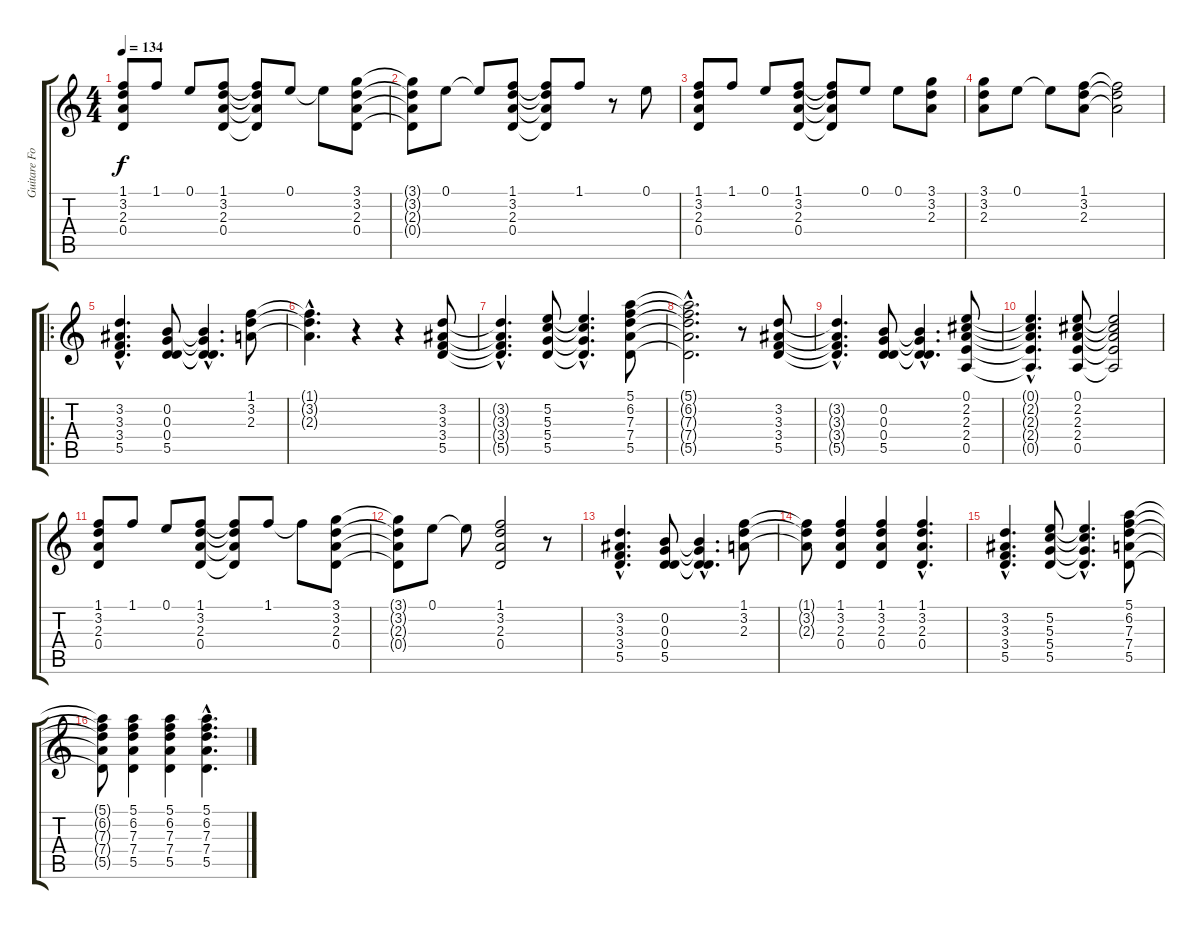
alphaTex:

\track ("Guitare Folk" "Guitare Fo") {instrument acousticguitarsteel}
\staff {score tabs}
\tuning (E4 B3 G3 D3 A2 E2) {hide}
\ts (4 4)
\tempo 134
\clef g2
\ks c
(1.1 3.2 2.3 0.4).8{dy f instrument acousticguitarsteel} 1.1.8 0.1.8 (1.1 3.2 2.3 0.4).8 (1.1{t} 3.2{t} 2.3{t} 0.4{t}).8 0.1.8 0.1{t}.8 (3.1 3.2 2.3 0.4).8 |
(3.1{t} 3.2{t} 2.3{t} 0.4{t}).8 0.1.8 0.1{t}.8 (1.1 3.2 2.3 0.4).8 (1.1{t} 3.2{t} 2.3{t} 0.4{t}).8 1.1.8 r.8 0.1.8 |
(1.1 3.2 2.3 0.4).8 1.1.8 0.1.8 (1.1 3.2 2.3 0.4).8 (1.1{t} 3.2{t} 2.3{t} 0.4{t}).8 0.1.8 0.1.8 (3.1 3.2 2.3).8 |
(3.1 3.2 2.3).8 0.1.8 0.1{t}.8 (1.1 3.2 2.3).8 (1.1{t} 3.2{t} 2.3{t}).2 |
\ro
(3.2{hac} 3.3{hac} 3.4{hac} 5.5{hac}).4{d} (0.2 0.3 0.4 5.5).8 (0.2{hac t} 0.3{hac t} 0.4{hac t} 5.5{hac t}).4{d} (1.1 3.2 2.3).8 |
(1.1{hac t} 3.2{hac t} 2.3{hac t}).4{d} r.4 r.4 (3.2 3.3 3.4 5.5).8 |
(3.2{hac t} 3.3{hac t} 3.4{hac t} 5.5{hac t}).4{d} (5.2 5.3 5.4 5.5).8 (5.2{hac t} 5.3{hac t} 5.4{hac t} 5.5{hac t}).4{d} (5.1 6.2 7.3 7.4 5.5).8 |
(5.1{hac t} 6.2{hac t} 7.3{hac t} 7.4{hac t} 5.5{hac t}).2{d} r.8 (3.2 3.3 3.4 5.5).8 |
(3.2{hac t} 3.3{hac t} 3.4{hac t} 5.5{hac t}).4{d} (0.2 0.3 0.4 5.5).8 (0.2{hac t} 0.3{hac t} 0.4{hac t} 5.5{hac t}).4{d} (0.1 2.2 2.3 2.4 0.5).8 |
(0.1{hac t} 2.2{hac t} 2.3{hac t} 2.4{hac t} 0.5{hac t}).4{d} (0.1 2.2 2.3 2.4 0.5).8 (0.1{t} 2.2{t} 2.3{t} 2.4{t} 0.5{t}).2 |
(1.1 3.2 2.3 0.4).8 1.1.8 0.1.8 (1.1 3.2 2.3 0.4).8 (1.1{t} 3.2{t} 2.3{t} 0.4{t}).8 1.1.8 1.1{t}.8 (3.1 3.2 2.3 0.4).8 |
(3.1{t} 3.2{t} 2.3{t} 0.4{t}).8 0.1.8 0.1{t}.8 (1.1 3.2 2.3 0.4).2 r.8 |
(3.2{hac} 3.3{hac} 3.4{hac} 5.5{hac}).4{d} (0.2 0.3 0.4 5.5).8 (0.2{hac t} 0.3{hac t} 0.4{hac t} 5.5{hac t}).4{d} (1.1 3.2 2.3).8 |
(1.1{t} 3.2{t} 2.3{t}).8 (1.1 3.2 2.3 0.4).4 (1.1 3.2 2.3 0.4).4 (1.1{hac} 3.2{hac} 2.3{hac} 0.4{hac}).4{d} |
(3.2{hac} 3.3{hac} 3.4{hac} 5.5{hac}).4{d} (5.2 5.3 5.4 5.5).8 (5.2{hac t} 5.3{hac t} 5.4{hac t} 5.5{hac t}).4{d} (5.1 6.2 7.3 7.4 5.5).8 |
(5.1{t} 6.2{t} 7.3{t} 7.4{t} 5.5{t}).8 (5.1 6.2 7.3 7.4 5.5).4 (5.1 6.2 7.3 7.4 5.5).4 (5.1{hac} 6.2{hac} 7.3{hac} 7.4{hac} 5.5{hac}).4{d}
